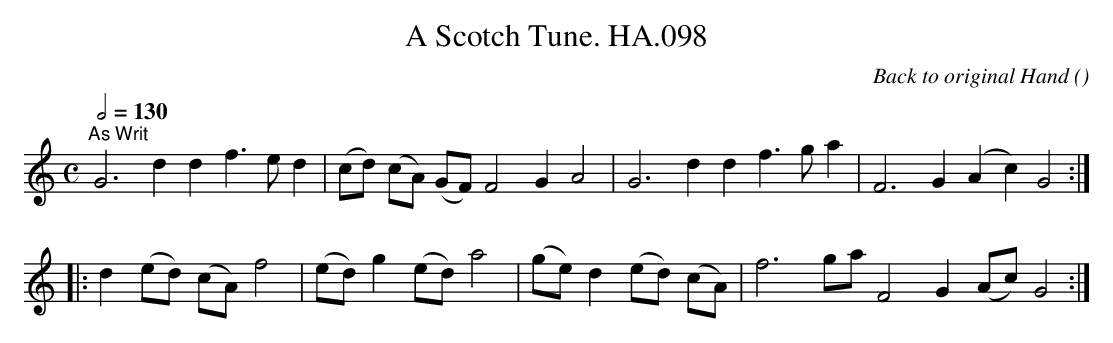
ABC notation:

X:1
T:Scotch Tune. HA.098, A
M:C
L:1/4
Q:1/2=130
C:Back to original Hand
O:
K:C
"^As Writ"G3d df>ed|(c/d/) (c/A/) (G/F/)F2GA2|\
G3d df>ga|F3G (Ac)G2:|
|:d(e/d/) (c/A/) f2|(e/d/) g (e/d/) a2|\
(g/e/) d (e/d/) (c/A/)|f3 g/a/ F2G (A/c/) G2:|
